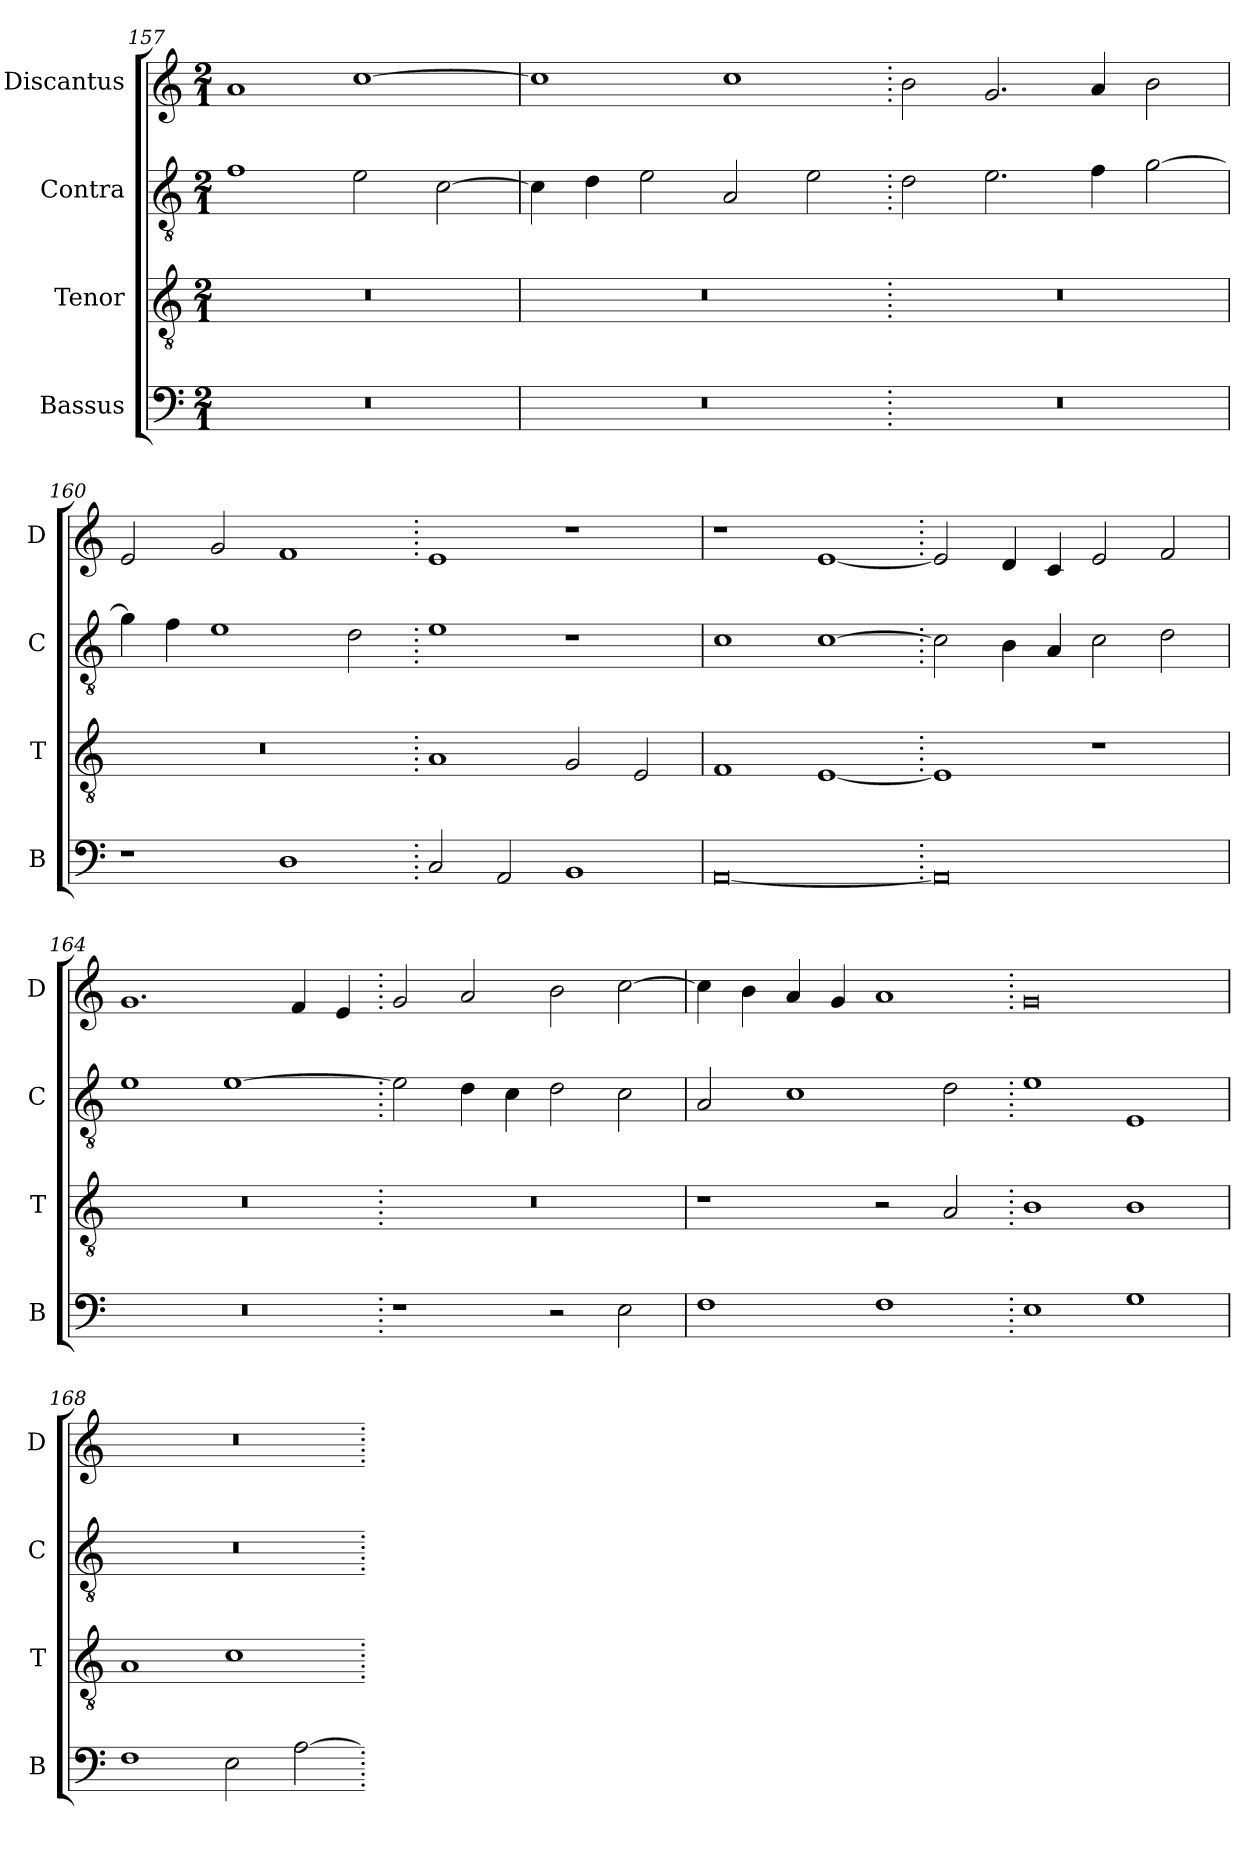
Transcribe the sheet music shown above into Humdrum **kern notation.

**kern	**kern	**kern	**kern
*part4	*part3	*part2	*part1
*staff4	*staff3	*staff2	*staff1
*I"Bassus	*I"Tenor	*I"Contra	*I"Discantus
*I'B	*I'T	*I'C	*I'D
*clefF4	*clefGv2	*clefGv2	*clefG2
*k[]	*k[]	*k[]	*k[]
*M2/1	*M2/1	*M2/1	*M2/1
=157	=157	=157	=157
0r	0r	1f	1a
.	.	2e\	[1cc
.	.	[2c\	.
=158	=158	=158	=158
0r	0r	4c\]	1cc]
.	.	4d\	.
.	.	2e\	.
.	.	2A/	1cc
.	.	2e\	.
=159.	=159.	=159.	=159.
0r	0r	2d\	2b\
.	.	2.e\	2.g/
.	.	4f\	4a/
.	.	[2g\	2b\
=160	=160	=160	=160
1r	0r	4g\]	2e/
.	.	4f\	.
.	.	1e	2g/
1D	.	.	1f
.	.	2d\	.
=161.	=161.	=161.	=161.
2C/	1A	1e	1e
2AA/	.	.	.
1BB	2G/	1r	1r
.	2E/	.	.
=162	=162	=162	=162
[0AA	1F	1c	1r
.	[1E	[1c	[1e
=163.	=163.	=163.	=163.
0AA]	1E]	2c\]	2e/]
.	.	4B\	4d/
.	.	4A/	4c/
.	1r	2c\	2e/
.	.	2d\	2f/
=164	=164	=164	=164
0r	0r	1e	1.g
.	.	[1e	.
.	.	.	4f/
.	.	.	4e/
=165.	=165.	=165.	=165.
1r	0r	2e\]	2g/
.	.	4d\	2a/
.	.	4c\	.
2r	.	2d\	2b\
2E\	.	2c\	[2cc\
=166	=166	=166	=166
1F	1r	2A/	4cc\]
.	.	.	4b\
.	.	1c	4a/
.	.	.	4g/
1F	2r	.	1a
.	2A/	2d\	.
=167.	=167.	=167.	=167.
1E	1B	1e	0g
1G	1B	1E	.
=168	=168	=168	=168
1F	1A	0r	0r
2E\	1c	.	.
[2A\	.	.	.
=.	=.	=.	=.
*-	*-	*-	*-
